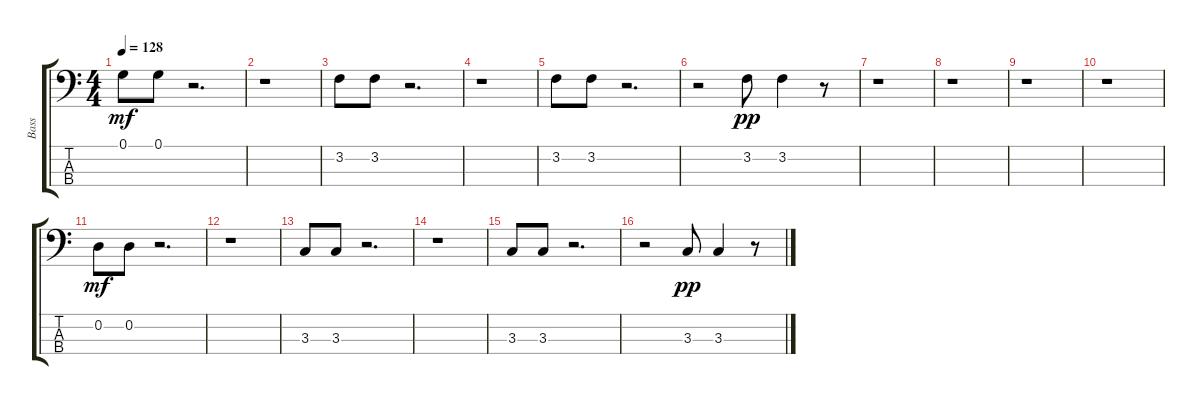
\track ("Bass" "Bass") {instrument electricguitarjazz}
\staff {score tabs}
\tuning (G2 D2 A1 E1) {hide}
\ts (4 4)
\tempo 128
\clef f4
\ks c
0.1.8{dy mf} 0.1.8 r.2{d} |
r.1 |
3.2.8 3.2.8 r.2{d} |
r.1 |
3.2.8 3.2.8 r.2{d} |
r.2 3.2.8{dy pp} 3.2.4 r.8 |
r.1 |
r.1 |
r.1 |
r.1 |
0.2.8{dy mf} 0.2.8 r.2{d} |
r.1 |
3.3.8 3.3.8 r.2{d} |
r.1 |
3.3.8 3.3.8 r.2{d} |
r.2 3.3.8{dy pp} 3.3.4 r.8
